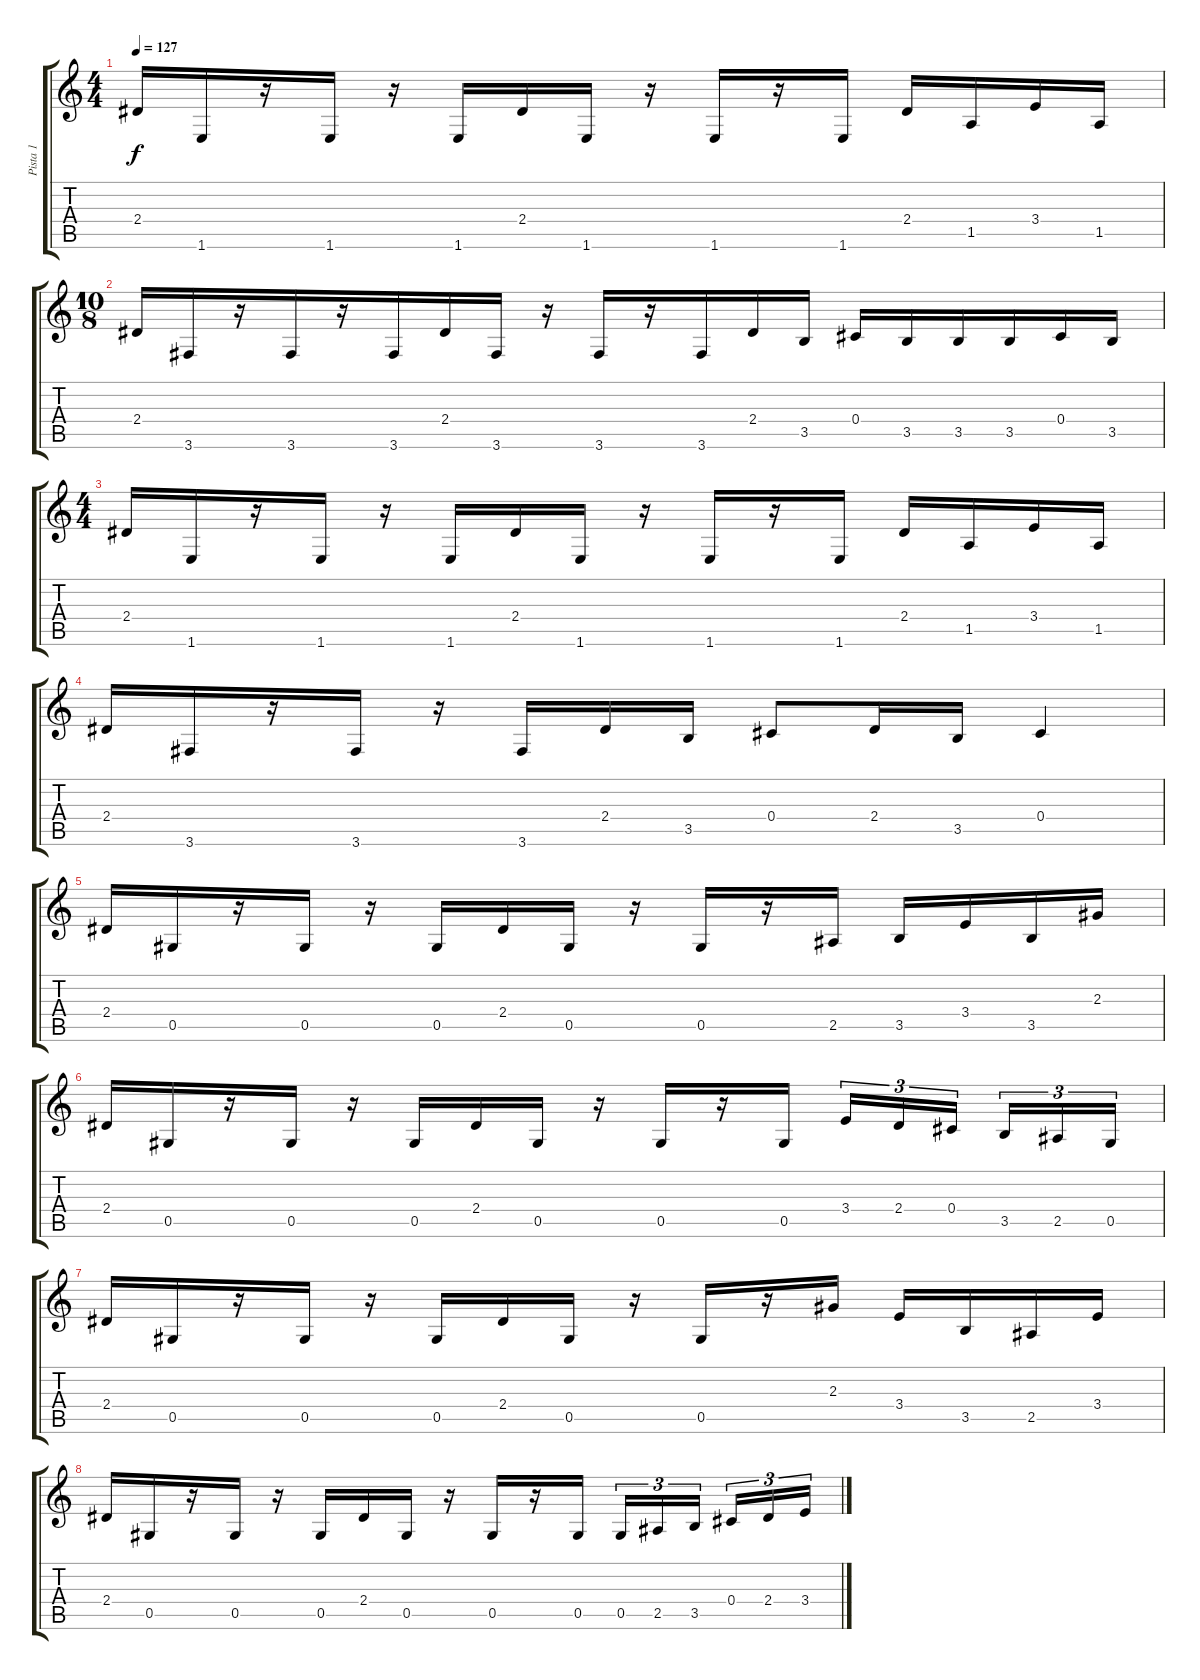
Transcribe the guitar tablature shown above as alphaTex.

\track ("Pista 1" "Pista 1") {instrument distortionguitar}
\staff {score tabs}
\tuning (Eb4 Bb3 Gb3 Db3 Ab2 Eb2) {hide}
\ts (4 4)
\tempo 127
\clef g2
\ks c
2.4.16{dy f} 1.6.16 r.16 1.6.16 r.16 1.6.16 2.4.16 1.6.16 r.16 1.6.16 r.16 1.6.16 2.4.16 1.5.16 3.4.16 1.5.16 |
\ts (10 8)
2.4.16 3.6.16 r.16 3.6.16 r.16 3.6.16 2.4.16 3.6.16 r.16 3.6.16 r.16 3.6.16 2.4.16 3.5.16 0.4.16 3.5.16 3.5.16 3.5.16 0.4.16 3.5.16 |
\ts (4 4)
2.4.16 1.6.16 r.16 1.6.16 r.16 1.6.16 2.4.16 1.6.16 r.16 1.6.16 r.16 1.6.16 2.4.16 1.5.16 3.4.16 1.5.16 |
2.4.16 3.6.16 r.16 3.6.16 r.16 3.6.16 2.4.16 3.5.16 0.4.8 2.4.16 3.5.16 0.4.4 |
2.4.16 0.5.16 r.16 0.5.16 r.16 0.5.16 2.4.16 0.5.16 r.16 0.5.16 r.16 2.5.16 3.5.16 3.4.16 3.5.16 2.3.16 |
2.4.16 0.5.16 r.16 0.5.16 r.16 0.5.16 2.4.16 0.5.16 r.16 0.5.16 r.16 0.5.16 3.4.16{tu (3 2)} 2.4.16{tu (3 2)} 0.4.16{tu (3 2)} 3.5.16{tu (3 2)} 2.5.16{tu (3 2)} 0.5.16{tu (3 2)} |
2.4.16 0.5.16 r.16 0.5.16 r.16 0.5.16 2.4.16 0.5.16 r.16 0.5.16 r.16 2.3.16 3.4.16 3.5.16 2.5.16 3.4.16 |
2.4.16 0.5.16 r.16 0.5.16 r.16 0.5.16 2.4.16 0.5.16 r.16 0.5.16 r.16 0.5.16 0.5.16{tu (3 2)} 2.5.16{tu (3 2)} 3.5.16{tu (3 2)} 0.4.16{tu (3 2)} 2.4.16{tu (3 2)} 3.4.16{tu (3 2)}
